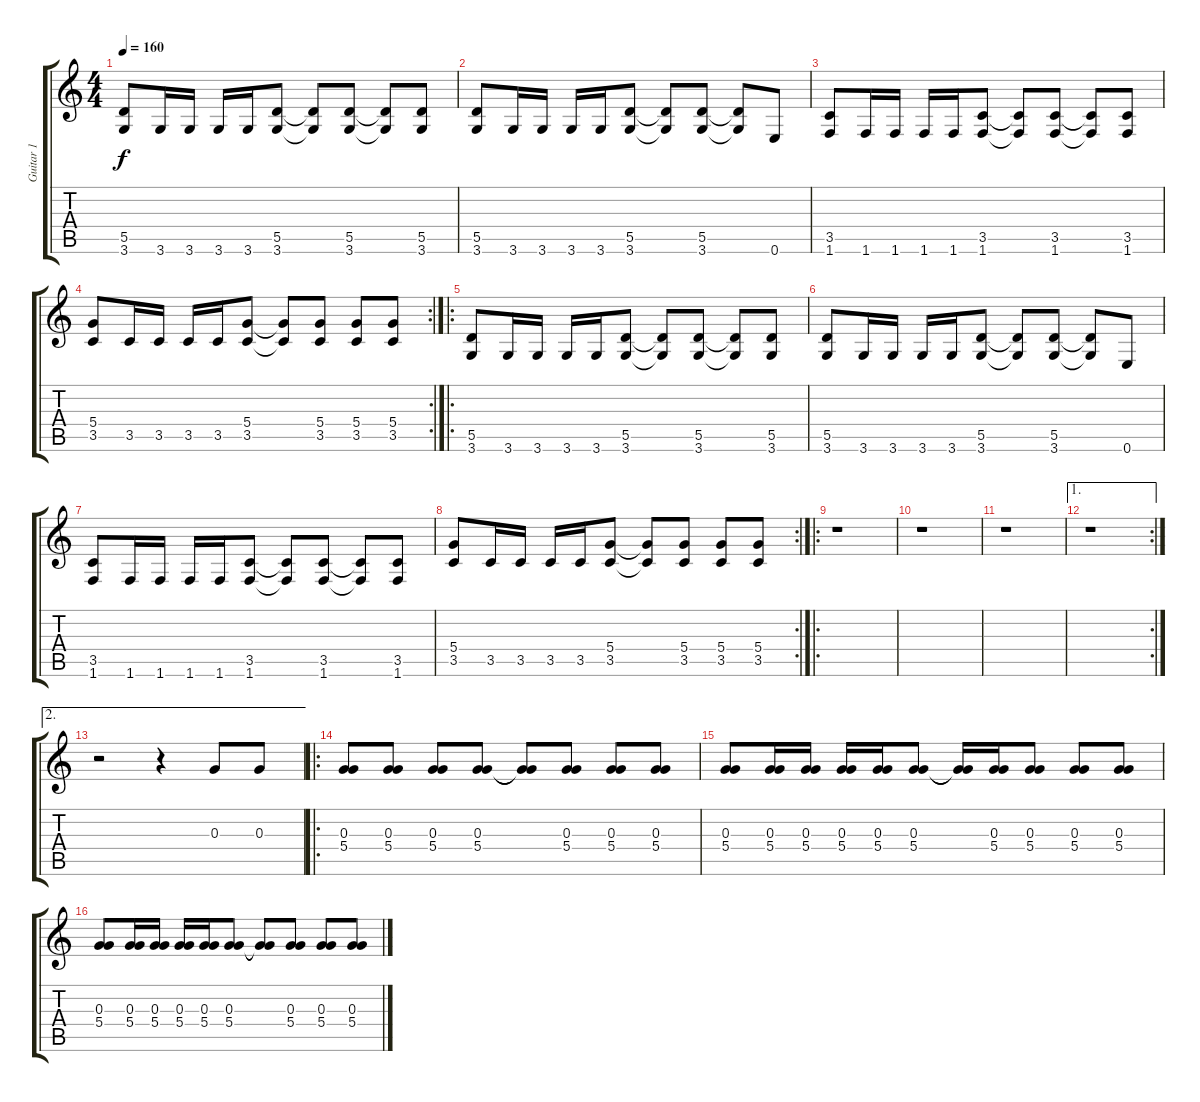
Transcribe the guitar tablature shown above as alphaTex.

\track ("Guitar 1" "Guitar 1") {instrument distortionguitar}
\staff {score tabs}
\tuning (E4 B3 G3 D3 A2 E2) {hide}
\ts (4 4)
\tempo 160
\clef g2
\ks c
(5.5 3.6).8{dy f instrument distortionguitar} 3.6.16 3.6.16 3.6.16 3.6.16 (5.5 3.6).8 (5.5{t} 3.6{t}).8 (5.5 3.6).8 (5.5{t} 3.6{t}).8 (5.5 3.6).8 |
(5.5 3.6).8 3.6.16 3.6.16 3.6.16 3.6.16 (5.5 3.6).8 (5.5{t} 3.6{t}).8 (5.5 3.6).8 (5.5{t} 3.6{t}).8 0.6.8 |
(3.5 1.6).8 1.6.16 1.6.16 1.6.16 1.6.16 (3.5 1.6).8 (3.5{t} 1.6{t}).8 (3.5 1.6).8 (3.5{t} 1.6{t}).8 (3.5 1.6).8 |
\rc 2
(5.4 3.5).8 3.5.16 3.5.16 3.5.16 3.5.16 (5.4 3.5).8 (5.4{t} 3.5{t}).8 (5.4 3.5).8 (5.4 3.5).8 (5.4 3.5).8 |
\ro
(5.5 3.6).8 3.6.16 3.6.16 3.6.16 3.6.16 (5.5 3.6).8 (5.5{t} 3.6{t}).8 (5.5 3.6).8 (5.5{t} 3.6{t}).8 (5.5 3.6).8 |
(5.5 3.6).8 3.6.16 3.6.16 3.6.16 3.6.16 (5.5 3.6).8 (5.5{t} 3.6{t}).8 (5.5 3.6).8 (5.5{t} 3.6{t}).8 0.6.8 |
(3.5 1.6).8 1.6.16 1.6.16 1.6.16 1.6.16 (3.5 1.6).8 (3.5{t} 1.6{t}).8 (3.5 1.6).8 (3.5{t} 1.6{t}).8 (3.5 1.6).8 |
\rc 2
(5.4 3.5).8 3.5.16 3.5.16 3.5.16 3.5.16 (5.4 3.5).8 (5.4{t} 3.5{t}).8 (5.4 3.5).8 (5.4 3.5).8 (5.4 3.5).8 |
\ro
r.1 |
r.1 |
r.1 |
\ae 1
\rc 2
r.1 |
\ae 2
r.2 r.4 0.3.8 0.3.8 |
\ro
(0.3 5.4).8 (0.3 5.4).8 (0.3 5.4).8 (0.3 5.4).8 (0.3{t} 5.4{t}).8 (0.3 5.4).8 (0.3 5.4).8 (0.3 5.4).8 |
(0.3 5.4).8 (0.3 5.4).16 (0.3 5.4).16 (0.3 5.4).16 (0.3 5.4).16 (0.3 5.4).8 (0.3{t} 5.4{t}).16 (0.3 5.4).16 (0.3 5.4).8 (0.3 5.4).8 (0.3 5.4).8 |
(0.3 5.4).8 (0.3 5.4).16 (0.3 5.4).16 (0.3 5.4).16 (0.3 5.4).16 (0.3 5.4).8 (0.3{t} 5.4{t}).8 (0.3 5.4).8 (0.3 5.4).8 (0.3 5.4).8
